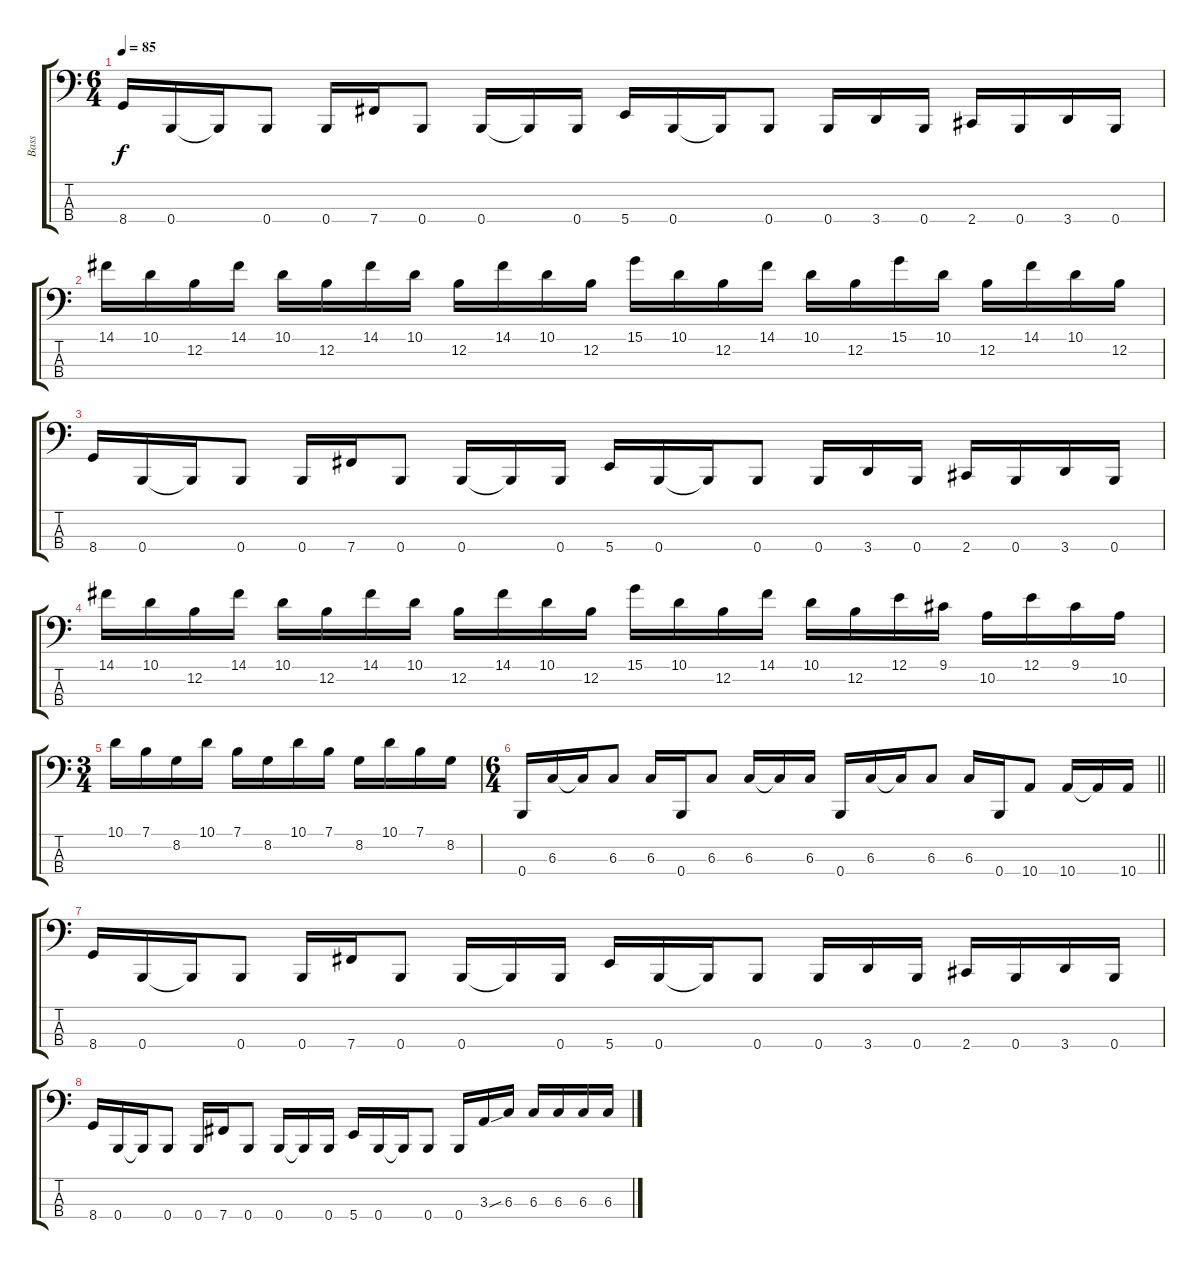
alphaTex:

\track ("Bass" "Bass") {instrument electricbassfinger}
\staff {score tabs}
\tuning (E2 B1 Gb1 B0) {hide}
\ts (6 4)
\tempo 85
\clef f4
\ks c
8.4.16{dy f} 0.4.16 0.4{t}.16 0.4.8 0.4.16 7.4.16 0.4.8 0.4.16 0.4{t}.16 0.4.16 5.4.16 0.4.16 0.4{t}.16 0.4.8 0.4.16 3.4.16 0.4.16 2.4.16 0.4.16 3.4.16 0.4.16 |
14.1.16 10.1.16 12.2.16 14.1.16 10.1.16 12.2.16 14.1.16 10.1.16 12.2.16 14.1.16 10.1.16 12.2.16 15.1.16 10.1.16 12.2.16 14.1.16 10.1.16 12.2.16 15.1.16 10.1.16 12.2.16 14.1.16 10.1.16 12.2.16 |
8.4.16 0.4.16 0.4{t}.16 0.4.8 0.4.16 7.4.16 0.4.8 0.4.16 0.4{t}.16 0.4.16 5.4.16 0.4.16 0.4{t}.16 0.4.8 0.4.16 3.4.16 0.4.16 2.4.16 0.4.16 3.4.16 0.4.16 |
14.1.16 10.1.16 12.2.16 14.1.16 10.1.16 12.2.16 14.1.16 10.1.16 12.2.16 14.1.16 10.1.16 12.2.16 15.1.16 10.1.16 12.2.16 14.1.16 10.1.16 12.2.16 12.1.16 9.1.16 10.2.16 12.1.16 9.1.16 10.2.16 |
\ts (3 4)
10.1.16 7.1.16 8.2.16 10.1.16 7.1.16 8.2.16 10.1.16 7.1.16 8.2.16 10.1.16 7.1.16 8.2.16 |
\ts (6 4)
\barLineRight lightlight
0.4.16 6.3.16 6.3{t}.16 6.3.8 6.3.16 0.4.16 6.3.8 6.3.16 6.3{t}.16 6.3.16 0.4.16 6.3.16 6.3{t}.16 6.3.8 6.3.16 0.4.16 10.4.8 10.4.16 10.4{t}.16 10.4.16 |
\section ("" "")
8.4.16 0.4.16 0.4{t}.16 0.4.8 0.4.16 7.4.16 0.4.8 0.4.16 0.4{t}.16 0.4.16 5.4.16 0.4.16 0.4{t}.16 0.4.8 0.4.16 3.4.16 0.4.16 2.4.16 0.4.16 3.4.16 0.4.16 |
8.4.16 0.4.16 0.4{t}.16 0.4.8 0.4.16 7.4.16 0.4.8 0.4.16 0.4{t}.16 0.4.16 5.4.16 0.4.16 0.4{t}.16 0.4.8 0.4.16 3.3{sou}.16 6.3.16 6.3.16 6.3.16 6.3.16 6.3.16
